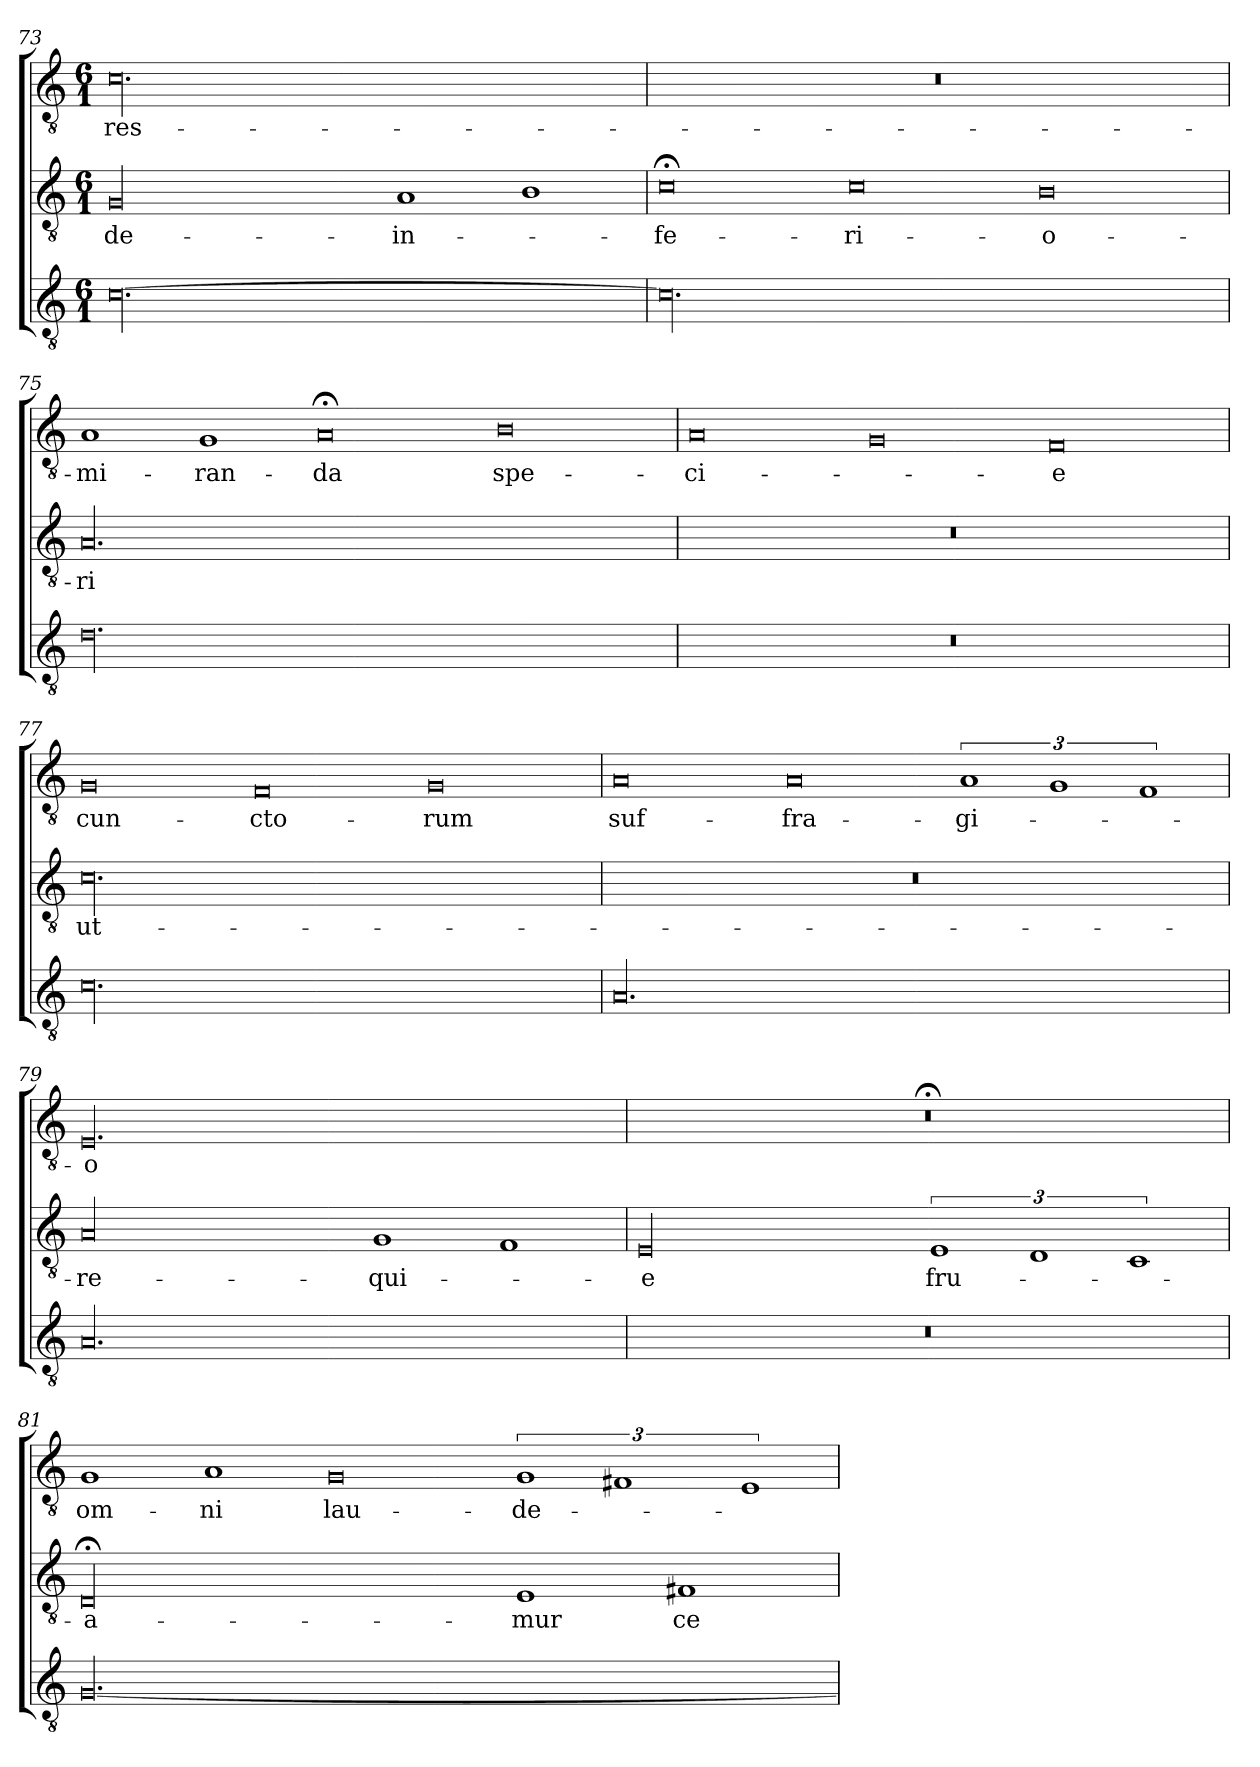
**kern	**kern	**text	**kern	**text
*part3	*part2	*part2	*part1	*part1
*staff3	*staff2	*staff2	*staff1	*staff1
*clefGv2	*clefGv2	*	*clefGv2	*
*k[]	*k[]	*	*k[]	*
*C:	*C:	*	*C:	*
*M6/1	*M6/1	*	*M6/1	*
=73	=73	=73	=73	=73
[00.c\	00G/	de-	00.c\	res-
.	1A/	in-	.	.
.	1B\	.	.	.
=74	=74	=74	=74	=74
00.c\]	0c;<\	-fe-	00.r	.
.	0c\	-ri-	.	.
.	0B\	-o-	.	.
=75	=75	=75	=75	=75
00.d\	00.A/	-ri	1A/	mi-
.	.	.	1G/	-ran-
.	.	.	0A;</	-da
.	.	.	0B\	spe-
=76	=76	=76	=76	=76
00.r	00.r	.	0A/	-ci-
.	.	.	0G/	.
.	.	.	0F/	-e
=77	=77	=77	=77	=77
00.c\	00.c\	ut-	0G/	cun-
.	.	.	0F/	-cto-
.	.	.	0G/	-rum
!!LO:PB:g=z
=78	=78	=78	=78	=78
00.A/	00.r	.	0A/	suf-
.	.	.	0A/	-fra-
.	.	.	3%2A/	-gi-
.	.	.	3%2G/	.
.	.	.	3%2F/	.
=79	=79	=79	=79	=79
00.A/	00A/	re-	00.E/	-o
.	1G/	-qui-	.	.
.	1F/	.	.	.
=80	=80	=80	=80	=80
00.r	00E/	-e	00.r;<	.
.	3%2E/	fru-	.	.
.	3%2D/	.	.	.
.	3%2C/	.	.	.
=81	=81	=81	=81	=81
[00.G/	00D;</	-a-	1G/	om-
.	.	.	1A/	-ni
.	.	.	0G/	lau-
.	1E/	-mur	3%2G/	-de-
.	.	.	3%2F#X/	.
.	1F#X/	ce-	.	.
.	.	.	3%2E/	.
=	=	=	=	=
*-	*-	*-	*-	*-
